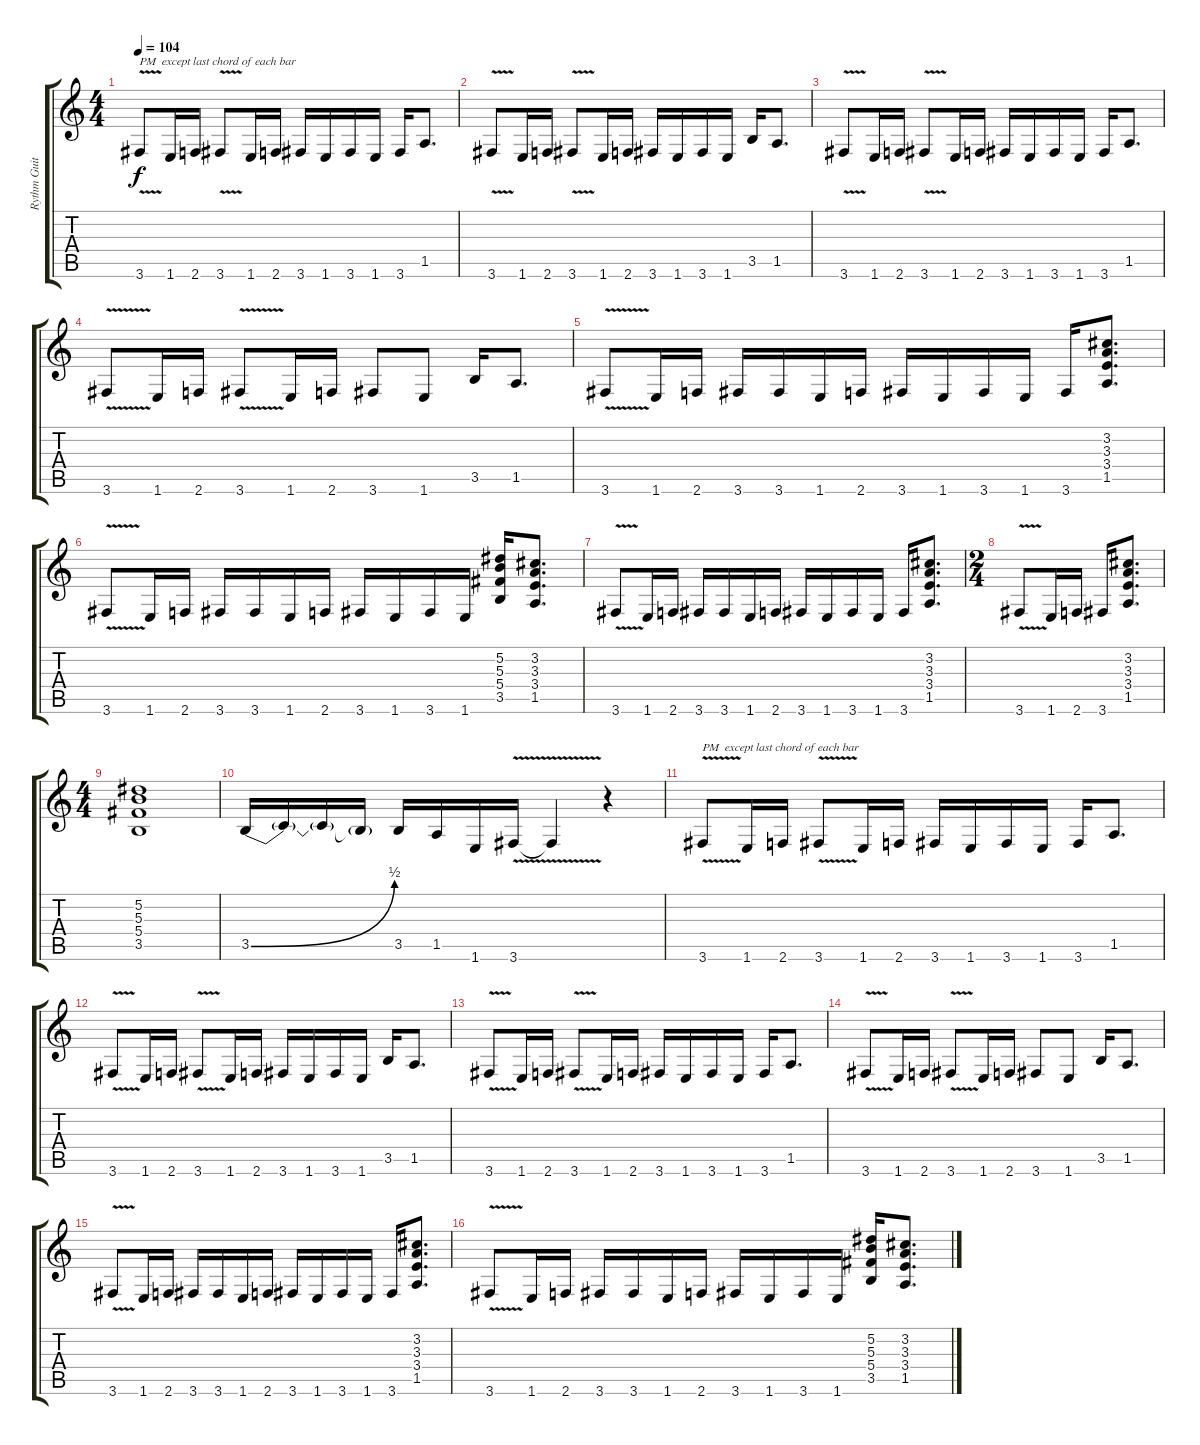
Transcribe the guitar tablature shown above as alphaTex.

\track ("Rythm Guitar 1" "Rythm Guit") {instrument overdrivenguitar}
\staff {score tabs}
\tuning (Eb4 Bb3 Gb3 Db3 Ab2 Eb2) {hide}
\ts (4 4)
\tempo 104
\clef g2
\ks c
3.6{v}.8{txt "PM  except last chord of each bar" dy f} 1.6.16 2.6.16 3.6{v}.8 1.6.16 2.6.16 3.6.16 1.6.16 3.6.16 1.6.16 3.6.16 1.5.8{d} |
3.6{v}.8 1.6.16 2.6.16 3.6{v}.8 1.6.16 2.6.16 3.6.16 1.6.16 3.6.16 1.6.16 3.5.16 1.5.8{d} |
3.6{v}.8 1.6.16 2.6.16 3.6{v}.8 1.6.16 2.6.16 3.6.16 1.6.16 3.6.16 1.6.16 3.6.16 1.5.8{d} |
3.6{v}.8 1.6.16 2.6.16 3.6{v}.8 1.6.16 2.6.16 3.6.8 1.6.8 3.5.16 1.5.8{d} |
3.6{v}.8 1.6.16 2.6.16 3.6.16 3.6.16 1.6.16 2.6.16 3.6.16 1.6.16 3.6.16 1.6.16 3.6.16 (3.2 3.3 3.4 1.5).8{d} |
3.6{v}.8 1.6.16 2.6.16 3.6.16 3.6.16 1.6.16 2.6.16 3.6.16 1.6.16 3.6.16 1.6.16 (5.2 5.3 5.4 3.5).16 (3.2 3.3 3.4 1.5).8{d} |
3.6{v}.8 1.6.16 2.6.16 3.6.16 3.6.16 1.6.16 2.6.16 3.6.16 1.6.16 3.6.16 1.6.16 3.6.16 (3.2 3.3 3.4 1.5).8{d} |
\ts (2 4)
3.6{v}.8 1.6.16 2.6.16 3.6.16 (3.2 3.3 3.4 1.5).8{d} |
\ts (4 4)
(5.2 5.3 5.4 3.5).1 |
3.5{be (bend 0 0 60 2)}.16 3.5{t}.16 3.5{t}.16 3.5{t}.16 3.5.16 1.5.16 1.6.16 3.6{v}.16 3.6{t}.4 r.4 |
3.6{v}.8{txt "PM  except last chord of each bar"} 1.6.16 2.6.16 3.6{v}.8 1.6.16 2.6.16 3.6.16 1.6.16 3.6.16 1.6.16 3.6.16 1.5.8{d} |
3.6{v}.8 1.6.16 2.6.16 3.6{v}.8 1.6.16 2.6.16 3.6.16 1.6.16 3.6.16 1.6.16 3.5.16 1.5.8{d} |
3.6{v}.8 1.6.16 2.6.16 3.6{v}.8 1.6.16 2.6.16 3.6.16 1.6.16 3.6.16 1.6.16 3.6.16 1.5.8{d} |
3.6{v}.8 1.6.16 2.6.16 3.6{v}.8 1.6.16 2.6.16 3.6.8 1.6.8 3.5.16 1.5.8{d} |
3.6{v}.8 1.6.16 2.6.16 3.6.16 3.6.16 1.6.16 2.6.16 3.6.16 1.6.16 3.6.16 1.6.16 3.6.16 (3.2 3.3 3.4 1.5).8{d} |
3.6{v}.8 1.6.16 2.6.16 3.6.16 3.6.16 1.6.16 2.6.16 3.6.16 1.6.16 3.6.16 1.6.16 (5.2 5.3 5.4 3.5).16 (3.2 3.3 3.4 1.5).8{d}
